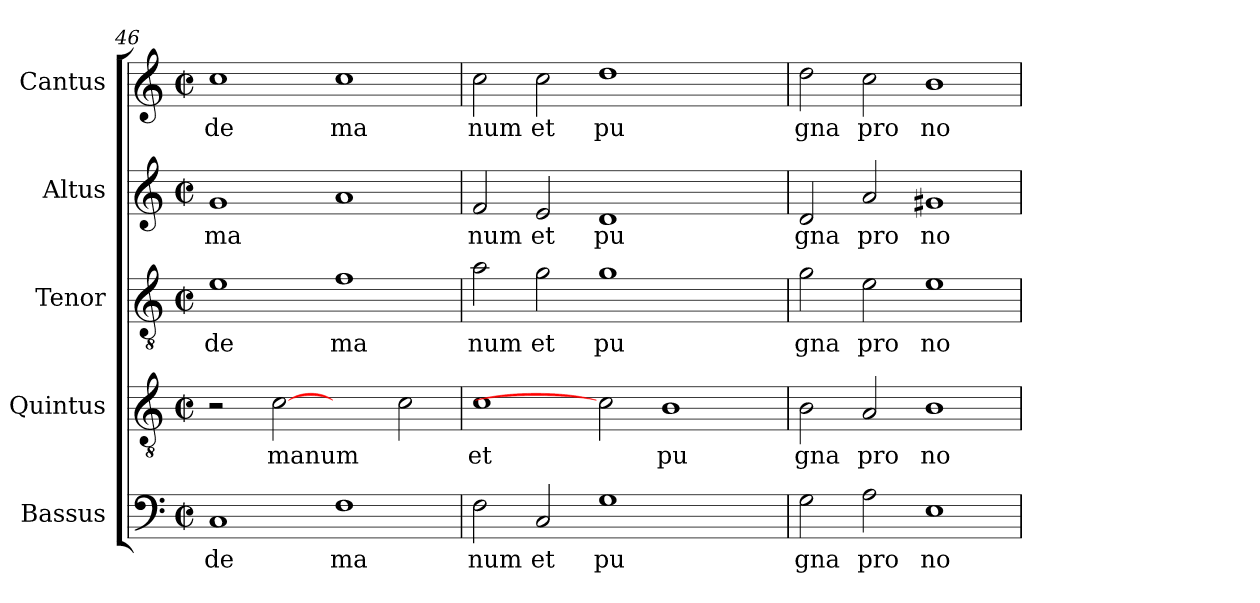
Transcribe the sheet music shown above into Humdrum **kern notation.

**kern	**text	**kern	**text	**kern	**text	**kern	**text	**kern	**text
*part5	*part5	*part4	*part4	*part3	*part3	*part2	*part2	*part1	*part1
*staff5	*staff5	*staff4	*staff4	*staff3	*staff3	*staff2	*staff2	*staff1	*staff1
*I"Bassus	*	*I"Quintus	*	*I"Tenor	*	*I"Altus	*	*I"Cantus	*
*clefF4	*	*clefGv2	*	*clefGv2	*	*clefG2	*	*clefG2	*
*k[]	*	*k[]	*	*k[]	*	*k[]	*	*k[]	*
*C:	*	*C:	*	*C:	*	*C:	*	*C:	*
*M2/2	*	*M2/2	*	*M2/2	*	*M2/2	*	*M2/2	*
*met(c|)	*	*met(c|)	*	*met(c|)	*	*met(c|)	*	*met(c|)	*
=46	=46	=46	=46	=46	=46	=46	=46	=46	=46
!	!LO:LY:b:cj	!	!	!	!LO:LY:b	!	!LO:LY:b:cj	!	!LO:LY:b:cj
1C	de	2r	.	1e	de	1g	ma	1cc	de
!	!	!	!LO:LY:b:cj	!	!	!	!	!	!
.	.	[2c	manum	.	.	.	.	.	.
!	!LO:LY:b:cj	!	!	!	!LO:LY:b	!	!LO:LY:b:cj	!	!LO:LY:b:cj
1F	ma	2ryy	.	1f	ma	1a	.	1cc	ma
!	!	!	!LO:LY:b:cj	!	!	!	!	!	!
.	.	2c\	.	.	.	.	.	.	.
=47	=47	=47	=47	=47	=47	=47	=47	=47	=47
!	!LO:LY:b:cj	!	!LO:LY:b:cj	!	!LO:LY:b	!	!LO:LY:b:cj	!	!LO:LY:b:cj
2F\	num	1c	et	2a\	num	2f/	num	2cc\	num
!	!LO:LY:b:cj	!	!	!	!LO:LY:b	!	!LO:LY:b:cj	!	!LO:LY:b:cj
2C/	et	.	.	2g\	et	2e/	et	2cc\	et
!	!LO:LY:b:cj	!	!	!	!LO:LY:b	!	!LO:LY:b:cj	!	!LO:LY:b:cj
1G	pu	2c]	.	1g	pu	1d	pu	1dd	pu
!	!	!	!LO:LY:b:cj	!	!	!	!	!	!
.	.	1B	pu	.	.	.	.	.	.
2ryy	.	.	.	2ryy	.	2ryy	.	2ryy	.
=48	=48	=48	=48	=48	=48	=48	=48	=48	=48
!	!LO:LY:b:cj	!	!LO:LY:b:cj	!	!LO:LY:b	!	!LO:LY:b:cj	!	!LO:LY:b:cj
2G\	gna	2B\	gna	2g\	gna	2d/	gna	2dd\	gna
!	!LO:LY:b:cj	!	!LO:LY:b:cj	!	!LO:LY:b	!	!LO:LY:b:cj	!	!LO:LY:b:cj
2A\	pro	2A/	pro	2e\	pro	2a/	pro	2cc\	pro
!	!LO:LY:b:cj	!	!LO:LY:b:cj	!	!LO:LY:b	!	!LO:LY:b:cj	!	!LO:LY:b:cj
1E	no	1B	no	1e	no	1g#X	no	1b	no
=	=	=	=	=	=	=	=	=	=
*-	*-	*-	*-	*-	*-	*-	*-	*-	*-
